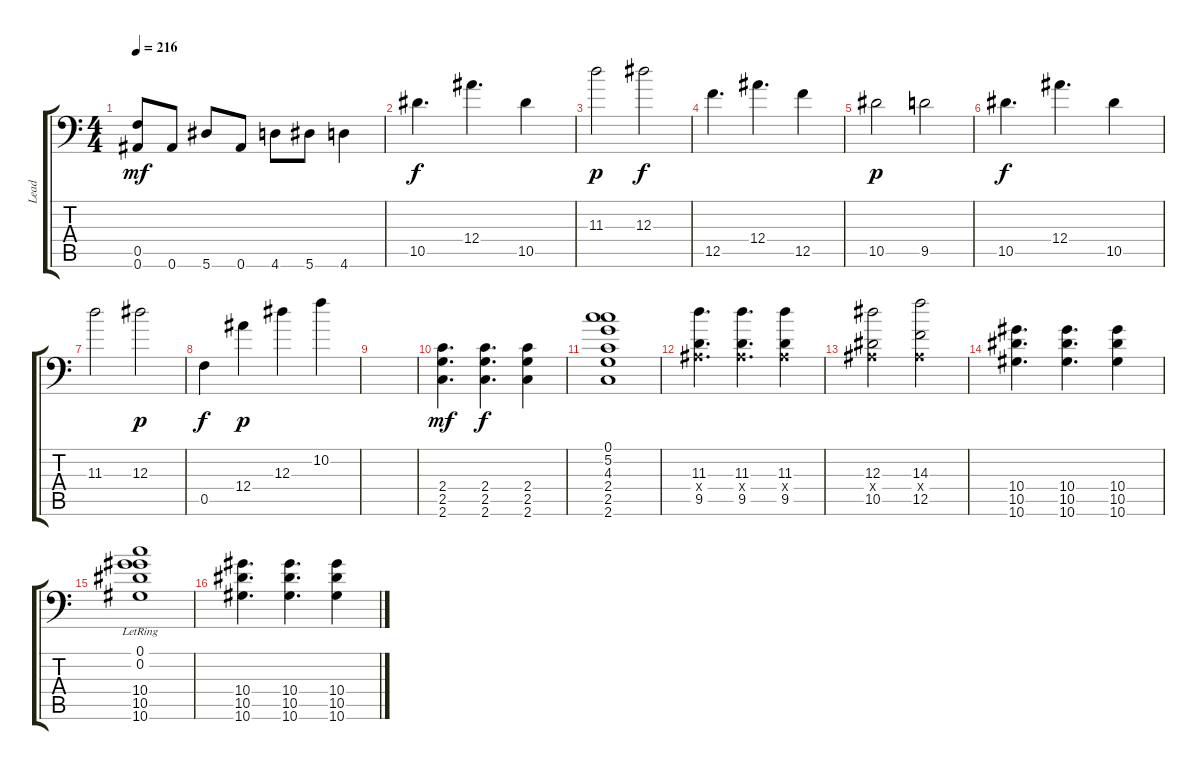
\track ("Lead" "Lead") {solo instrument distortionguitar}
\staff {score tabs}
\tuning (C4 G3 Eb3 Bb2 F2 Bb1) {hide}
\ts (4 4)
\tempo 216
\clef f4
\ks c
(0.5{t} 0.6{t}).8{dy mf} 0.6.8 5.6.8 0.6.8 4.6.8 5.6.8 4.6.4 |
10.5.4{d dy f instrument electricguitarjazz} 12.4.4{d} 10.5.4 |
11.3.2{dy p} 12.3.2{dy f} |
12.5.4{d} 12.4.4{d} 12.5.4 |
10.5.2{dy p} 9.5.2 |
10.5.4{d dy f} 12.4.4{d} 10.5.4 |
11.3.2 12.3.2{dy p} |
0.5.4{dy f} 12.4.4{dy p} 12.3.4 10.2.4 |
|
(2.4 2.5 2.6).4{d dy mf instrument distortionguitar} (2.4 2.5 2.6).4{d dy f} (2.4 2.5 2.6).4 |
(0.1 5.2 4.3 2.4 2.5 2.6).1 |
(11.3 0.4{x} 9.5).4{d} (11.3 0.4{x} 9.5).4{d} (11.3 0.4{x} 9.5).4 |
(12.3 0.4{x} 10.5).2 (14.3 0.4{x} 12.5).2 |
(10.4 10.5 10.6).4{d} (10.4 10.5 10.6).4{d} (10.4 10.5 10.6).4 |
(0.1{lr} 0.2 10.4 10.5 10.6).1 |
(10.4 10.5 10.6).4{d} (10.4 10.5 10.6).4{d} (10.4 10.5 10.6).4
